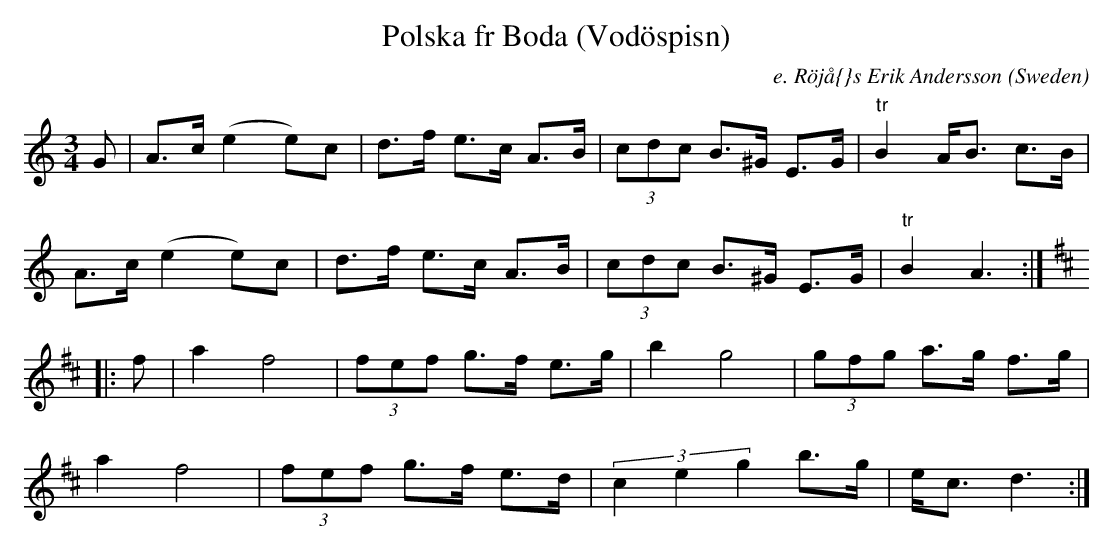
X:1
T:Polska fr Boda (Vodöspisn)
O:Sweden
M:3/4
C:e. Röj\aa{}s Erik Andersson
K:Am
G|\
A>c (e2 e)c|d>f e>c A>B|\
(3cdc B>^G E>G|"tr"B2 A<B c>B|
A>c (e2 e)c|d>f e>c A>B|\
(3cdc B>^G E>G|"tr"B2 A3:|
|:[K:D]f|\
a2 f4|(3fef g>f e>g|b2g4|(3gfg a>g f>g|
a2f4|(3fef g>f e>d|(3c2e2g2 b>g|e<c d3:|
